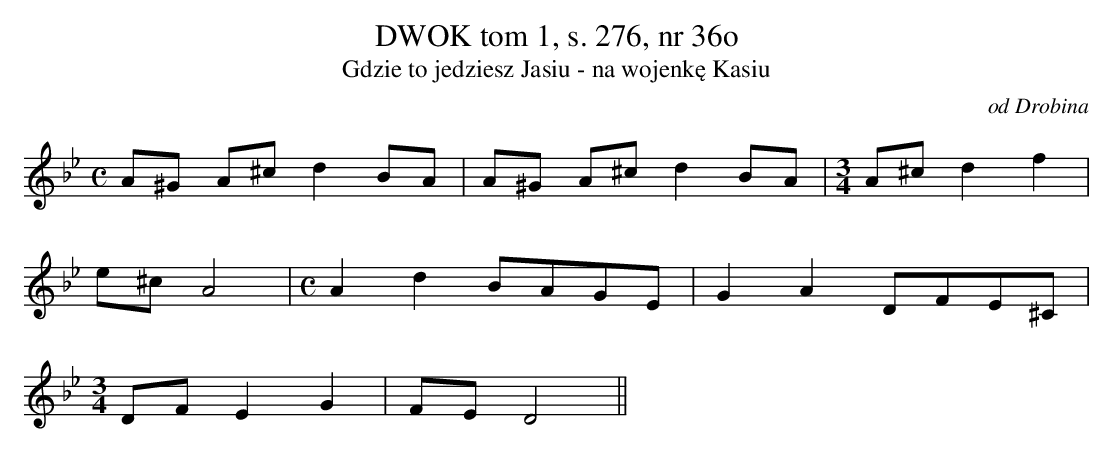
X:1
T: DWOK tom 1, s. 276, nr 36o
T: Gdzie to jedziesz Jasiu - na wojenkę Kasiu
O: od Drobina
M: C
L: 1/8
K: Bb
A^G A^c d2BA | A^G A^cd2BA |\
M:3/4
A^cd2f2 |
e^cA4 |\
M:C
A2d2 BAGE | G2A2DFE^C |
M:3/4
DFE2G2 | FED4||
